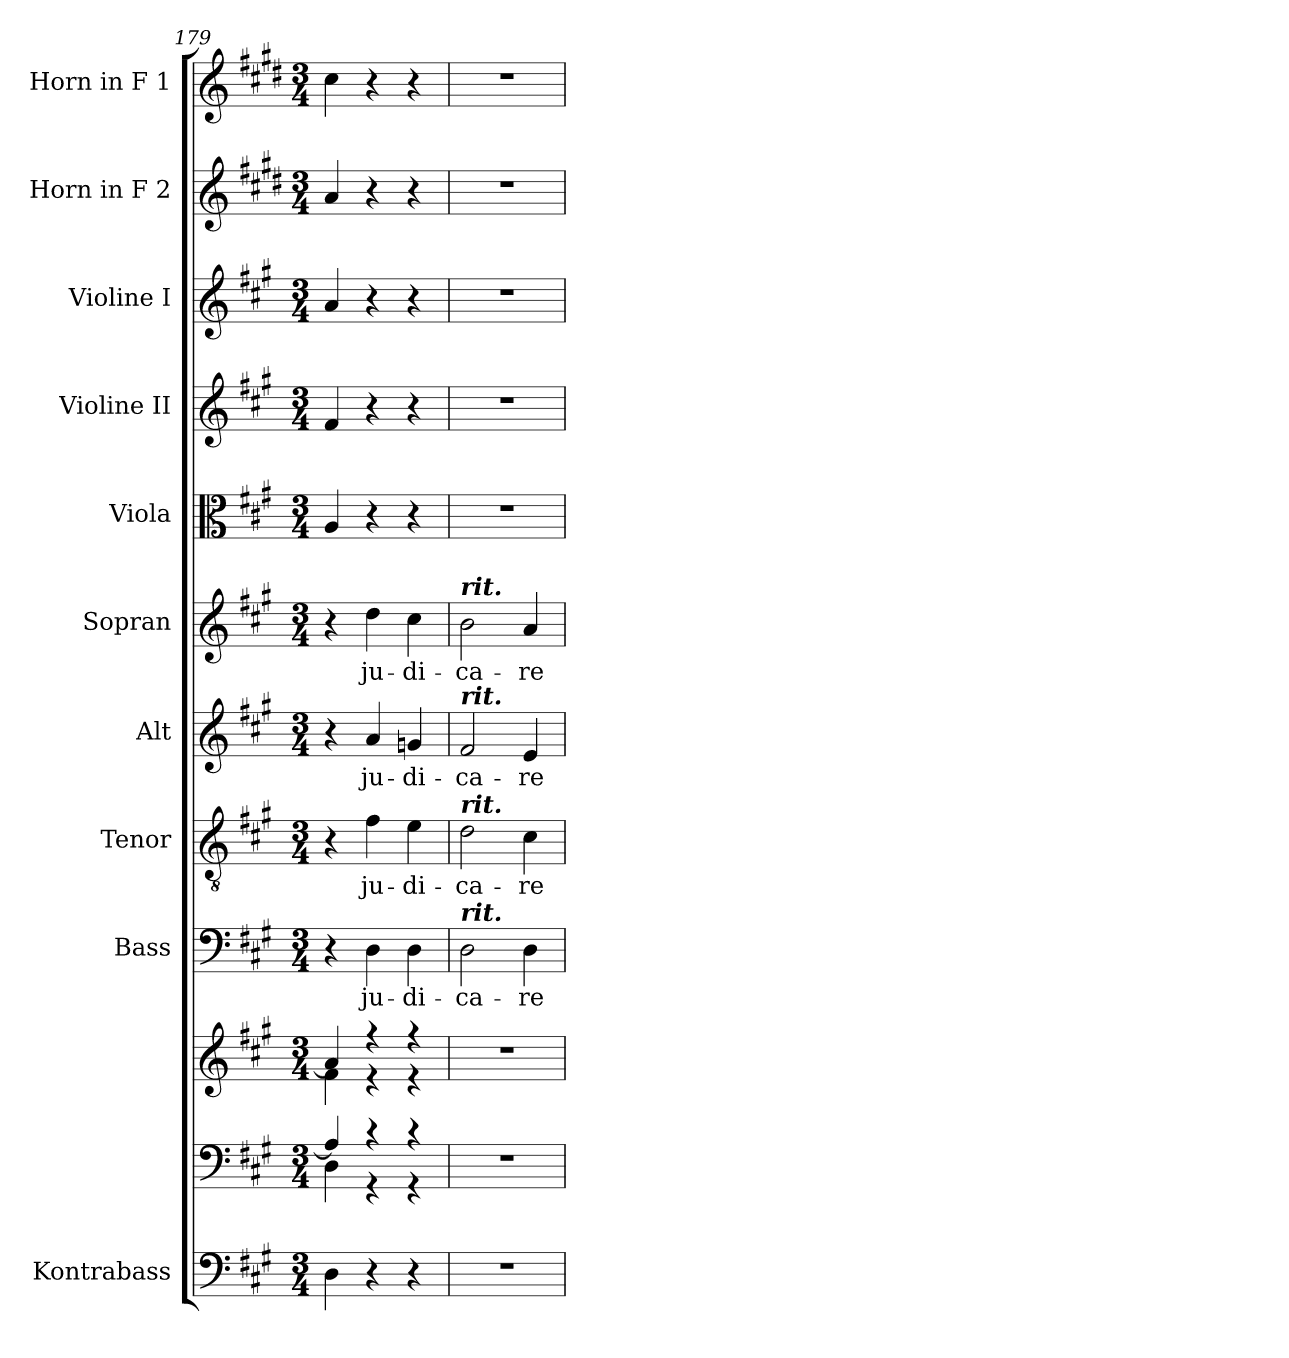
**kern	**kern	**kern	**kern	**text	**kern	**text	**kern	**text	**kern	**text	**kern	**kern	**kern	**kern	**kern
*part11	*part10	*part10	*part9	*part9	*part8	*part8	*part7	*part7	*part6	*part6	*part5	*part4	*part3	*part2	*part1
*staff12	*staff11	*staff10	*staff9	*staff9	*staff8	*staff8	*staff7	*staff7	*staff6	*staff6	*staff5	*staff4	*staff3	*staff2	*staff1
*I"Kontrabass	*	*	*I"Bass	*	*I"Tenor	*	*I"Alt	*	*I"Sopran	*	*I"Viola	*I"Violine II	*I"Violine I	*I"Horn in F 2	*I"Horn in F 1
*I'Kb.	*	*	*I'B.	*	*I'T.	*	*I'A.	*	*I'S.	*	*I'Vla.	*I'Vl. II	*I'Vl. I	*	*
*clefF4	*clefF4	*clefG2	*clefF4	*	*clefGv2	*	*clefG2	*	*clefG2	*	*clefC3	*clefG2	*clefG2	*clefG2	*clefG2
*ITrd7c12	*	*	*	*	*	*	*	*	*	*	*	*	*	*ITrd4c7	*ITrd4c7
*k[f#c#g#]	*k[f#c#g#]	*k[f#c#g#]	*k[f#c#g#]	*	*k[f#c#g#]	*	*k[f#c#g#]	*	*k[f#c#g#]	*	*k[f#c#g#]	*k[f#c#g#]	*k[f#c#g#]	*k[f#c#g#]	*k[f#c#g#]
*A:	*A:	*A:	*A:	*	*A:	*	*A:	*	*A:	*	*A:	*A:	*A:	*A:	*A:
*M3/4	*M3/4	*M3/4	*M3/4	*	*M3/4	*	*M3/4	*	*M3/4	*	*M3/4	*M3/4	*M3/4	*M3/4	*M3/4
=179	=179	=179	=179	=179	=179	=179	=179	=179	=179	=179	=179	=179	=179	=179	=179
*	*^	*^	*	*	*	*	*	*	*	*	*	*	*	*	*
4DD\	4A/]	4D\	4a/]	4f#\	4r	.	4r	.	4r	.	4r	.	4A/	4f#/	4a/	4d/	4f#\
!	!	!	!	!	!	!LO:LY:b	!	!LO:LY:b	!	!LO:LY:b	!	!LO:LY:b	!	!	!	!	!
4r	4r	4r	4r	4r	4D\	ju-	4f#\	ju-	4a/	ju-	4dd\	ju-	4r	4r	4r	4r	4r
!	!	!	!	!	!	!LO:LY:b	!	!LO:LY:b	!	!LO:LY:b	!	!LO:LY:b	!	!	!	!	!
4r	4r	4r	4r	4r	4D\	-di-	4e\	-di-	4gn/	-di-	4cc#\	-di-	4r	4r	4r	4r	4r
=180	=180	=180	=180	=180	=180	=180	=180	=180	=180	=180	=180	=180	=180	=180	=180	=180	=180
!	!	!	!	!	!	!	!	!	!	!	!LO:TX:a:Bi:t=rit.	!	!	!	!	!	!
!	!	!	!	!	!	!	!	!	!LO:TX:a:Bi:t=rit.	!	!	!	!	!	!	!	!
!	!	!	!	!	!	!	!LO:TX:a:Bi:t=rit.	!	!	!	!	!	!	!	!	!	!
!	!	!	!	!	!LO:TX:a:Bi:t=rit.	!	!	!	!	!	!	!	!	!	!	!	!
!	!	!	!	!	!	!LO:LY:b	!	!LO:LY:b	!	!LO:LY:b	!	!LO:LY:b	!	!	!	!	!
*	*v	*v	*	*	*	*	*	*	*	*	*	*	*	*	*	*	*
*	*	*v	*v	*	*	*	*	*	*	*	*	*	*	*	*	*
2.r	2.r	2.r	2D\	-ca-	2d\	-ca-	2f#/	-ca-	2b\	-ca-	2.r	2.r	2.r	2.r	2.r
!	!	!	!	!LO:LY:b	!	!LO:LY:b	!	!LO:LY:b	!	!LO:LY:b	!	!	!	!	!
.	.	.	4D\	-re	4c#\	-re	4e/	-re	4a/	-re	.	.	.	.	.
=	=	=	=	=	=	=	=	=	=	=	=	=	=	=	=
*-	*-	*-	*-	*-	*-	*-	*-	*-	*-	*-	*-	*-	*-	*-	*-
